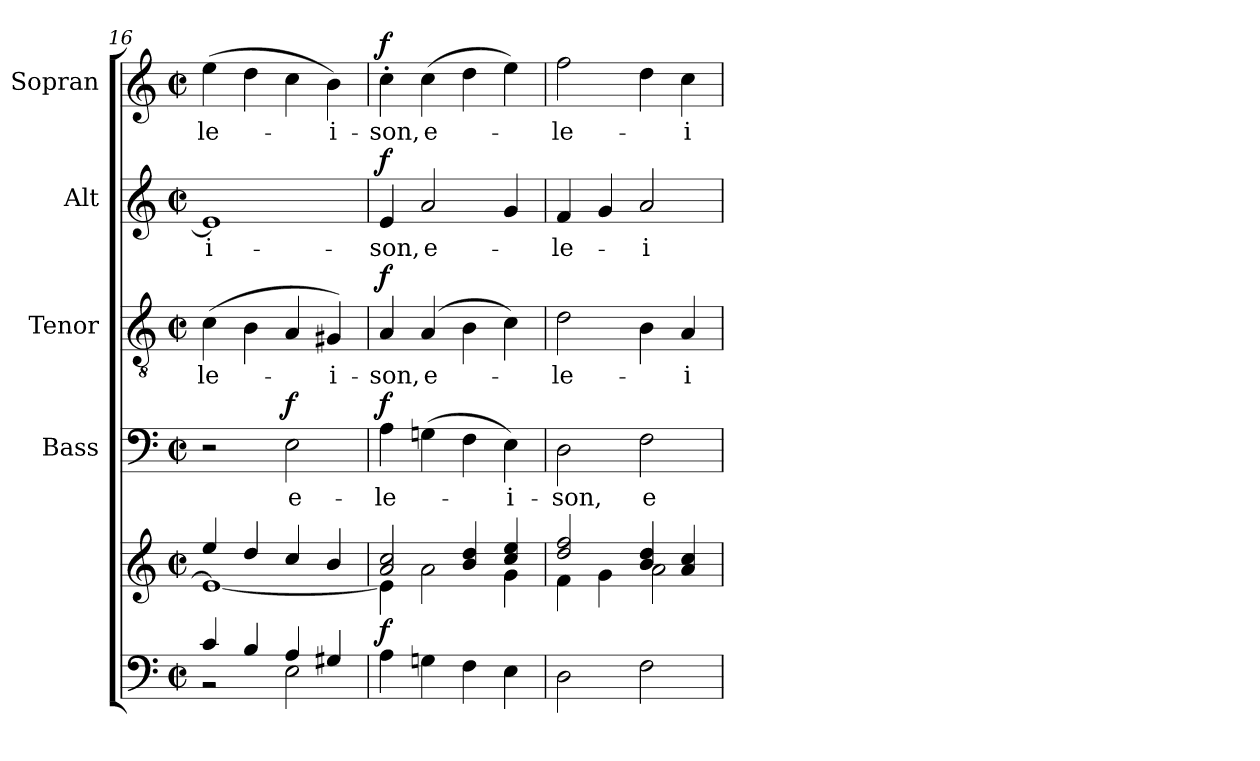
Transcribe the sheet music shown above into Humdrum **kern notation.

**kern	**kern	**dynam	**kern	**text	**dynam	**kern	**text	**dynam	**kern	**text	**dynam	**kern	**text	**dynam
*part5	*part5	*part5	*part4	*part4	*part4	*part3	*part3	*part3	*part2	*part2	*part2	*part1	*part1	*part1
*staff6	*staff5	*staff5/6	*staff4	*staff4	*staff4	*staff3	*staff3	*staff3	*staff2	*staff2	*staff2	*staff1	*staff1	*staff1
*	*	*	*I"Bass	*	*	*I"Tenor	*	*	*I"Alt	*	*	*I"Sopran	*	*
*	*	*	*I'B.	*	*	*I'T.	*	*	*I'A.	*	*	*I'S.	*	*
!!LO:PB:g=z
*clefF4	*clefG2	*	*clefF4	*	*	*clefGv2	*	*	*clefG2	*	*	*clefG2	*	*
*k[]	*k[]	*	*k[]	*	*	*k[]	*	*	*k[]	*	*	*k[]	*	*
*C:	*C:	*	*C:	*	*	*C:	*	*	*C:	*	*	*C:	*	*
*M2/2	*M2/2	*	*M2/2	*	*	*M2/2	*	*	*M2/2	*	*	*M2/2	*	*
*met(c|)	*met(c|)	*	*met(c|)	*	*	*met(c|)	*	*	*met(c|)	*	*	*met(c|)	*	*
=16	=16	=16	=16	=16	=16	=16	=16	=16	=16	=16	=16	=16	=16	=16
*^	*^	*	*	*	*	*	*	*	*	*	*	*	*	*
!	!	!	!	!	!	!	!	!	!LO:LY:b	!	!	!LO:LY:b	!	!	!LO:LY:b	!
4c/	2r	4ee/	1e_	.	2r	.	.	(>4c\	-le-	.	1e]	-i-	.	(>4ee\	-le-	.
4B/	.	4dd/	.	.	.	.	.	4B\	.	.	.	.	.	4dd\	.	.
!	!	!	!	!	!	!LO:LY:b	!LO:DY:a	!	!	!	!	!	!	!	!	!
4A/	2E\	4cc/	.	.	2E\	e-	f	4A/	.	.	.	.	.	4cc\	.	.
!	!	!	!	!	!	!	!	!	!LO:LY:b	!	!	!	!	!	!LO:LY:b	!
4G#X/	.	4b/	.	.	.	.	.	4G#X/)	-i-	.	.	.	.	4b\)	-i-	.
*v	*v	*	*	*	*	*	*	*	*	*	*	*	*	*	*	*
=17	=17	=17	=17	=17	=17	=17	=17	=17	=17	=17	=17	=17	=17	=17	=17
!	!	!	!LO:DY:b	!	!LO:LY:b	!LO:DY:a	!	!LO:LY:b	!LO:DY:a	!	!LO:LY:b	!LO:DY:a	!	!LO:LY:b	!LO:DY:a
4A\	2a/ 2cc/	4e\]	f	4A\	-le-	f	4A/	-son,	f	4e/	-son,	f	4cc'>\	-son,	f
!	!	!	!	!	!	!	!	!LO:LY:b	!	!	!LO:LY:b	!	!	!LO:LY:b	!
4Gn\	.	2a\	.	(>4Gn\	.	.	(4A/	e-	.	2a/	e-	.	(>4cc\	e-	.
4F\	4b/ 4dd/	.	.	4F\	.	.	4B\	.	.	.	.	.	4dd\	.	.
!	!	!	!	!	!LO:LY:b	!	!	!	!	!	!	!	!	!	!
4E\	4cc/ 4ee/	4g\	.	4E\)	-i-	.	4c\)	.	.	4g/	.	.	4ee\)	.	.
=18	=18	=18	=18	=18	=18	=18	=18	=18	=18	=18	=18	=18	=18	=18	=18
!	!	!	!	!	!LO:LY:b	!	!	!LO:LY:b	!	!	!LO:LY:b	!	!	!LO:LY:b	!
2D\	2dd/ 2ff/	4f\	.	2D\	-son,	.	2d\	-le-	.	4f/	-le-	.	2ff\	-le-	.
.	.	4g\	.	.	.	.	.	.	.	4g/	.	.	.	.	.
!	!	!	!	!	!LO:LY:b	!	!	!	!	!	!LO:LY:b	!	!	!	!
2F\	4b/ 4dd/	2a\	.	2F\	e-	.	4B\	.	.	2a/	-i-	.	4dd\	.	.
!	!	!	!	!	!	!	!	!LO:LY:b	!	!	!	!	!	!LO:LY:b	!
.	4a/ 4cc/	.	.	.	.	.	4A/	-i-	.	.	.	.	4cc\	-i-	.
*	*v	*v	*	*	*	*	*	*	*	*	*	*	*	*	*
=	=	=	=	=	=	=	=	=	=	=	=	=	=	=
*-	*-	*-	*-	*-	*-	*-	*-	*-	*-	*-	*-	*-	*-	*-
